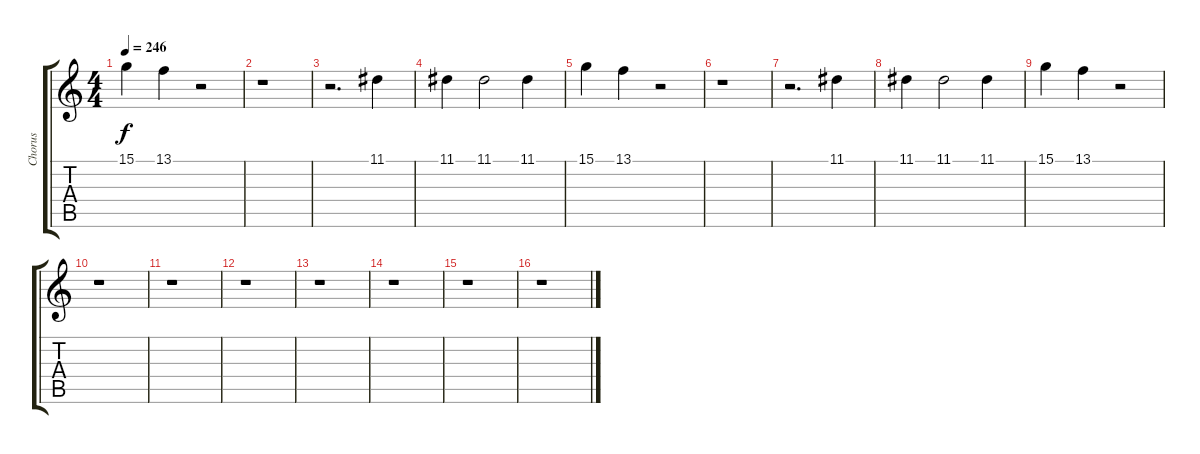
\track ("Chorus" "Chorus") {instrument synthvoice}
\staff {score tabs}
\tuning (E4 B3 G3 D3 A2 E2) {hide}
\ts (4 4)
\tempo 246
\clef g2
\ks c
15.1.4{dy f} 13.1.4 r.2 |
r.1 |
r.2{d} 11.1.4 |
11.1.4 11.1.2 11.1.4 |
15.1.4 13.1.4 r.2 |
r.1 |
r.2{d} 11.1.4 |
11.1.4 11.1.2 11.1.4 |
15.1.4 13.1.4 r.2 |
r.1 |
r.1 |
r.1 |
r.1 |
r.1 |
r.1 |
r.1
